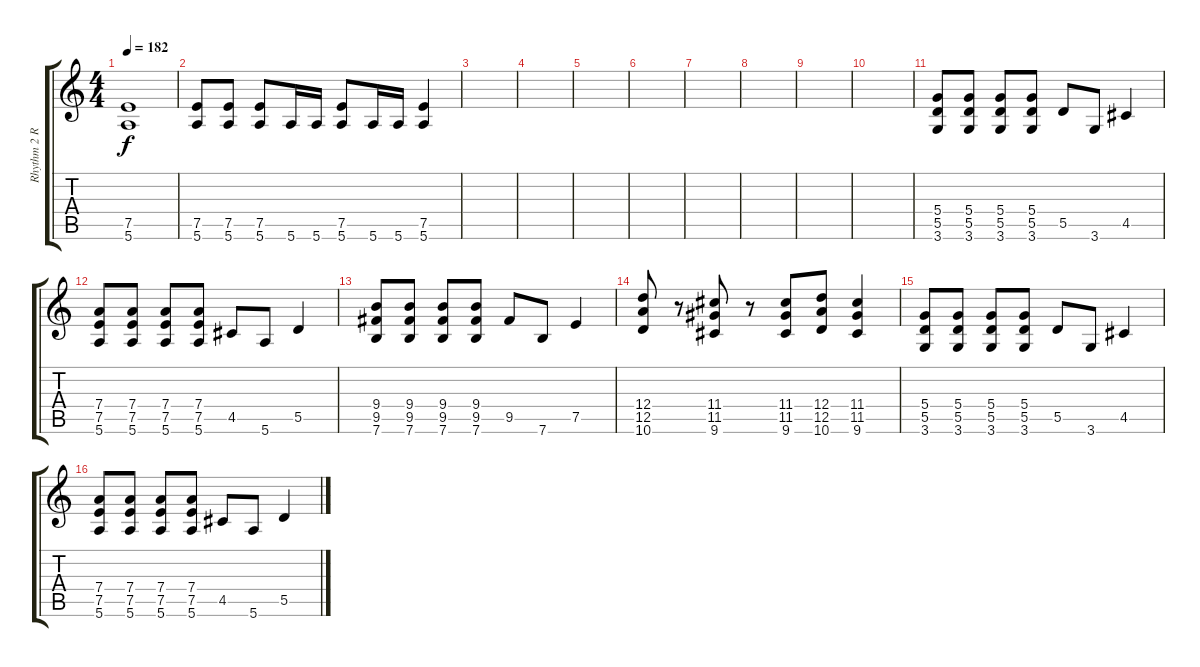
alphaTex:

\track ("Rhythm 2 R" "Rhythm 2 R") {instrument distortionguitar}
\staff {score tabs}
\tuning (E4 B3 G3 D3 A2 E2) {hide}
\ts (4 4)
\tempo 182
\clef g2
\ks c
(7.5 5.6).1{dy f} |
(7.5 5.6).8 (7.5 5.6).8 (7.5 5.6).8 5.6.16 5.6.16 (7.5 5.6).8 5.6.16 5.6.16 (7.5 5.6).4 |
|
|
|
|
|
|
|
|
(5.4 5.5 3.6).8 (5.4 5.5 3.6).8 (5.4 5.5 3.6).8 (5.4 5.5 3.6).8 5.5.8 3.6.8 4.5.4 |
(7.4 7.5 5.6).8 (7.4 7.5 5.6).8 (7.4 7.5 5.6).8 (7.4 7.5 5.6).8 4.5.8 5.6.8 5.5.4 |
(9.4 9.5 7.6).8 (9.4 9.5 7.6).8 (9.4 9.5 7.6).8 (9.4 9.5 7.6).8 9.5.8 7.6.8 7.5.4 |
(12.4 12.5 10.6).8 r.8 (11.4 11.5 9.6).8 r.8 (11.4 11.5 9.6).8 (12.4 12.5 10.6).8 (11.4 11.5 9.6).4 |
(5.4 5.5 3.6).8 (5.4 5.5 3.6).8 (5.4 5.5 3.6).8 (5.4 5.5 3.6).8 5.5.8 3.6.8 4.5.4 |
(7.4 7.5 5.6).8 (7.4 7.5 5.6).8 (7.4 7.5 5.6).8 (7.4 7.5 5.6).8 4.5.8 5.6.8 5.5.4
